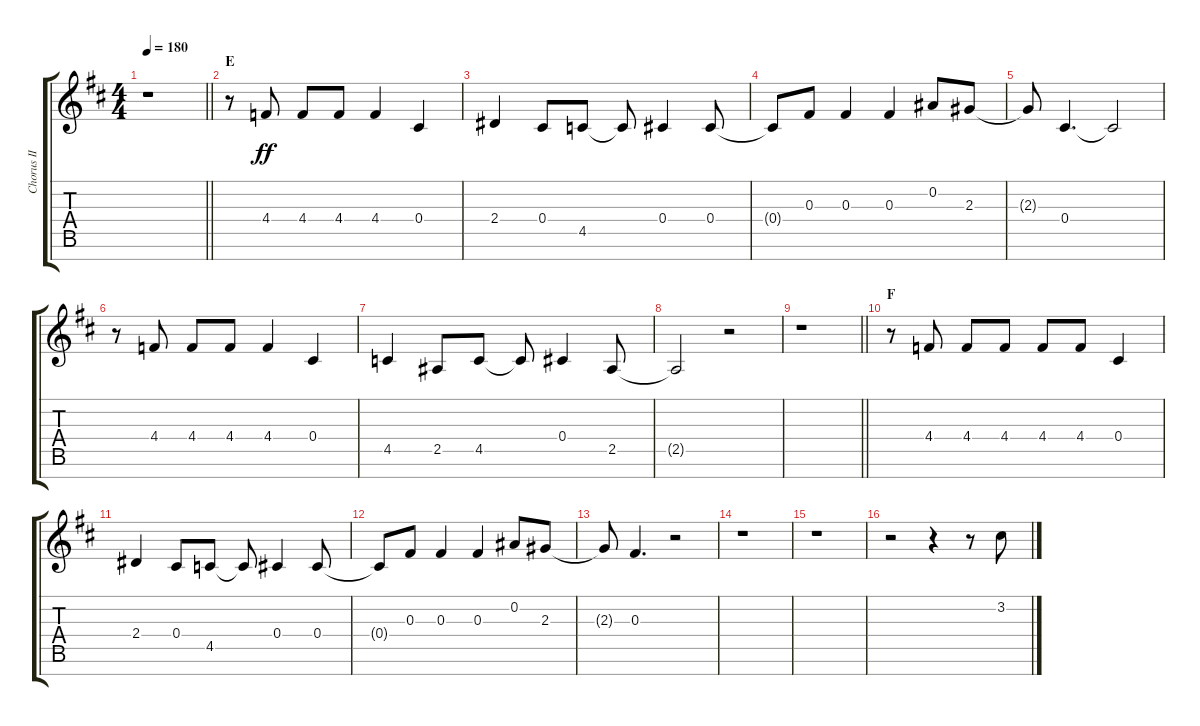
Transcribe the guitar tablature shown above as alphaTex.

\track ("Chorus II" "Chorus II") {instrument voiceoohs}
\staff {score tabs}
\tuning (Eb5 Bb4 Gb4 Db4 Ab3 Eb3 Bb2) {hide}
\ts (4 4)
\tempo 180
\clef g2
\barLineRight lightlight
\ks d
r.1{dy ff} |
\section ("" "E")
r.8 4.4.8 4.4.8 4.4.8 4.4.4 0.4.4 |
2.4.4 0.4.8 4.5.8 4.5{t}.8 0.4.4 0.4.8 |
0.4{t}.8 0.3.8 0.3.4 0.3.4 0.2.8 2.3.8 |
2.3{t}.8 0.4.4{d} 0.4{t}.2 |
r.8 4.4.8 4.4.8 4.4.8 4.4.4 0.4.4 |
4.5.4 2.5.8 4.5.8 4.5{t}.8 0.4.4 2.5.8 |
2.5{t}.2 r.2 |
\barLineRight lightlight
r.1 |
\section ("" "F")
r.8 4.4.8 4.4.8 4.4.8 4.4.8 4.4.8 0.4.4 |
2.4.4 0.4.8 4.5.8 4.5{t}.8 0.4.4 0.4.8 |
0.4{t}.8 0.3.8 0.3.4 0.3.4 0.2.8 2.3.8 |
2.3{t}.8 0.3.4{d} r.2 |
r.1 |
r.1 |
r.2 r.4 r.8 3.2.8
